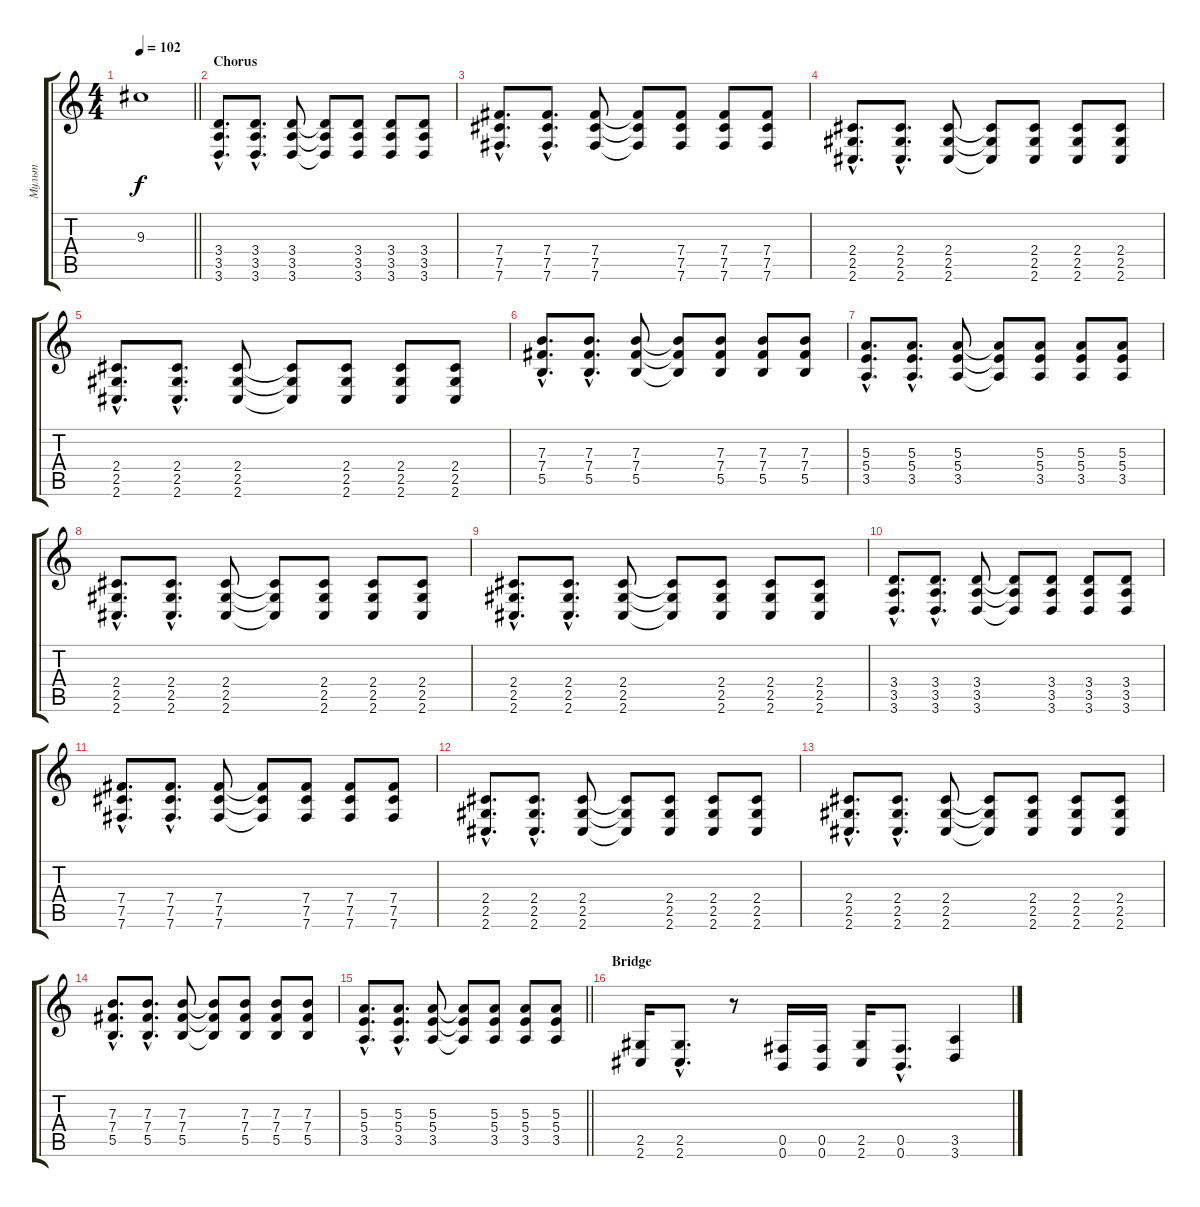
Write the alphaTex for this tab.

\track ("Мульт" "Мульт") {instrument electricguitarclean}
\staff {score tabs}
\tuning (Db4 Ab3 E3 B2 Gb2 B1) {hide}
\ts (4 4)
\tempo 102
\clef g2
\barLineRight lightlight
\ks c
9.3.1{dy f} |
\section ("" "Chorus")
(3.4{hac} 3.5{hac} 3.6{hac}).8{d instrument distortionguitar} (3.4{hac} 3.5{hac} 3.6{hac}).8{d} (3.4 3.5 3.6).8 (3.4{t} 3.5{t} 3.6{t}).8 (3.4 3.5 3.6).8 (3.4 3.5 3.6).8 (3.4 3.5 3.6).8 |
(7.4{hac} 7.5{hac} 7.6{hac}).8{d} (7.4{hac} 7.5{hac} 7.6{hac}).8{d} (7.4 7.5 7.6).8 (7.4{t} 7.5{t} 7.6{t}).8 (7.4 7.5 7.6).8 (7.4 7.5 7.6).8 (7.4 7.5 7.6).8 |
(2.4{hac} 2.5{hac} 2.6{hac}).8{d} (2.4{hac} 2.5{hac} 2.6{hac}).8{d} (2.4 2.5 2.6).8 (2.4{t} 2.5{t} 2.6{t}).8 (2.4 2.5 2.6).8 (2.4 2.5 2.6).8 (2.4 2.5 2.6).8 |
(2.4{hac} 2.5{hac} 2.6{hac}).8{d} (2.4{hac} 2.5{hac} 2.6{hac}).8{d} (2.4 2.5 2.6).8 (2.4{t} 2.5{t} 2.6{t}).8 (2.4 2.5 2.6).8 (2.4 2.5 2.6).8 (2.4 2.5 2.6).8 |
(7.3{hac} 7.4{hac} 5.5{hac}).8{d} (7.3{hac} 7.4{hac} 5.5{hac}).8{d} (7.3 7.4 5.5).8 (7.3{t} 7.4{t} 5.5{t}).8 (7.3 7.4 5.5).8 (7.3 7.4 5.5).8 (7.3 7.4 5.5).8 |
(5.3{hac} 5.4{hac} 3.5{hac}).8{d} (5.3{hac} 5.4{hac} 3.5{hac}).8{d} (5.3 5.4 3.5).8 (5.3{t} 5.4{t} 3.5{t}).8 (5.3 5.4 3.5).8 (5.3 5.4 3.5).8 (5.3 5.4 3.5).8 |
(2.4{hac} 2.5{hac} 2.6{hac}).8{d} (2.4{hac} 2.5{hac} 2.6{hac}).8{d} (2.4 2.5 2.6).8 (2.4{t} 2.5{t} 2.6{t}).8 (2.4 2.5 2.6).8 (2.4 2.5 2.6).8 (2.4 2.5 2.6).8 |
(2.4{hac} 2.5{hac} 2.6{hac}).8{d} (2.4{hac} 2.5{hac} 2.6{hac}).8{d} (2.4 2.5 2.6).8 (2.4{t} 2.5{t} 2.6{t}).8 (2.4 2.5 2.6).8 (2.4 2.5 2.6).8 (2.4 2.5 2.6).8 |
(3.4{hac} 3.5{hac} 3.6{hac}).8{d} (3.4{hac} 3.5{hac} 3.6{hac}).8{d} (3.4 3.5 3.6).8 (3.4{t} 3.5{t} 3.6{t}).8 (3.4 3.5 3.6).8 (3.4 3.5 3.6).8 (3.4 3.5 3.6).8 |
(7.4{hac} 7.5{hac} 7.6{hac}).8{d} (7.4{hac} 7.5{hac} 7.6{hac}).8{d} (7.4 7.5 7.6).8 (7.4{t} 7.5{t} 7.6{t}).8 (7.4 7.5 7.6).8 (7.4 7.5 7.6).8 (7.4 7.5 7.6).8 |
(2.4{hac} 2.5{hac} 2.6{hac}).8{d} (2.4{hac} 2.5{hac} 2.6{hac}).8{d} (2.4 2.5 2.6).8 (2.4{t} 2.5{t} 2.6{t}).8 (2.4 2.5 2.6).8 (2.4 2.5 2.6).8 (2.4 2.5 2.6).8 |
(2.4{hac} 2.5{hac} 2.6{hac}).8{d} (2.4{hac} 2.5{hac} 2.6{hac}).8{d} (2.4 2.5 2.6).8 (2.4{t} 2.5{t} 2.6{t}).8 (2.4 2.5 2.6).8 (2.4 2.5 2.6).8 (2.4 2.5 2.6).8 |
(7.3{hac} 7.4{hac} 5.5{hac}).8{d} (7.3{hac} 7.4{hac} 5.5{hac}).8{d} (7.3 7.4 5.5).8 (7.3{t} 7.4{t} 5.5{t}).8 (7.3 7.4 5.5).8 (7.3 7.4 5.5).8 (7.3 7.4 5.5).8 |
\barLineRight lightlight
(5.3{hac} 5.4{hac} 3.5{hac}).8{d} (5.3{hac} 5.4{hac} 3.5{hac}).8{d} (5.3 5.4 3.5).8 (5.3{t} 5.4{t} 3.5{t}).8 (5.3 5.4 3.5).8 (5.3 5.4 3.5).8 (5.3 5.4 3.5).8 |
\section ("" "Bridge")
(2.5 2.6).16 (2.5{hac} 2.6{hac}).8{d} r.8 (0.5 0.6).16 (0.5 0.6).16 (2.5 2.6).16 (0.5{hac} 0.6{hac}).8{d} (3.5 3.6).4
